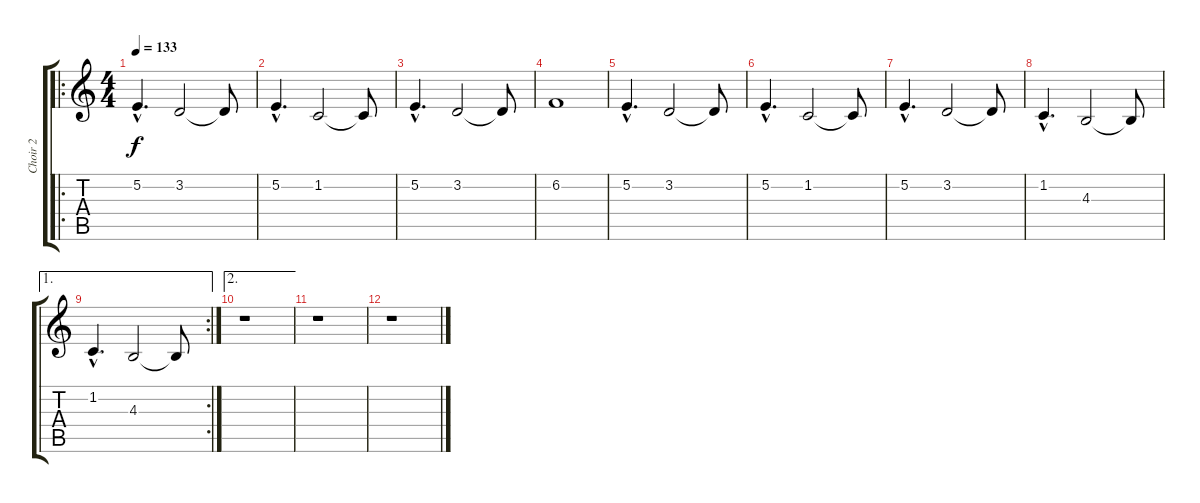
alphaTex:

\track ("Choir 2" "Choir 2") {instrument lead6voice}
\staff {score tabs}
\tuning (E4 B3 G3 D3 A2 E2) {hide}
\ro
\ts (4 4)
\tempo 133
\clef g2
\ks c
5.2{hac}.4{d dy f} 3.2.2 3.2{t}.8 |
5.2{hac}.4{d} 1.2.2 1.2{t}.8 |
5.2{hac}.4{d} 3.2.2 3.2{t}.8 |
6.2.1 |
5.2{hac}.4{d} 3.2.2 3.2{t}.8 |
5.2{hac}.4{d} 1.2.2 1.2{t}.8 |
5.2{hac}.4{d} 3.2.2 3.2{t}.8 |
1.2{hac}.4{d} 4.3.2 4.3{t}.8 |
\ae 1
\rc 2
1.2{hac}.4{d} 4.3.2 4.3{t}.8 |
\ae 2
r.1 |
r.1 |
r.1
